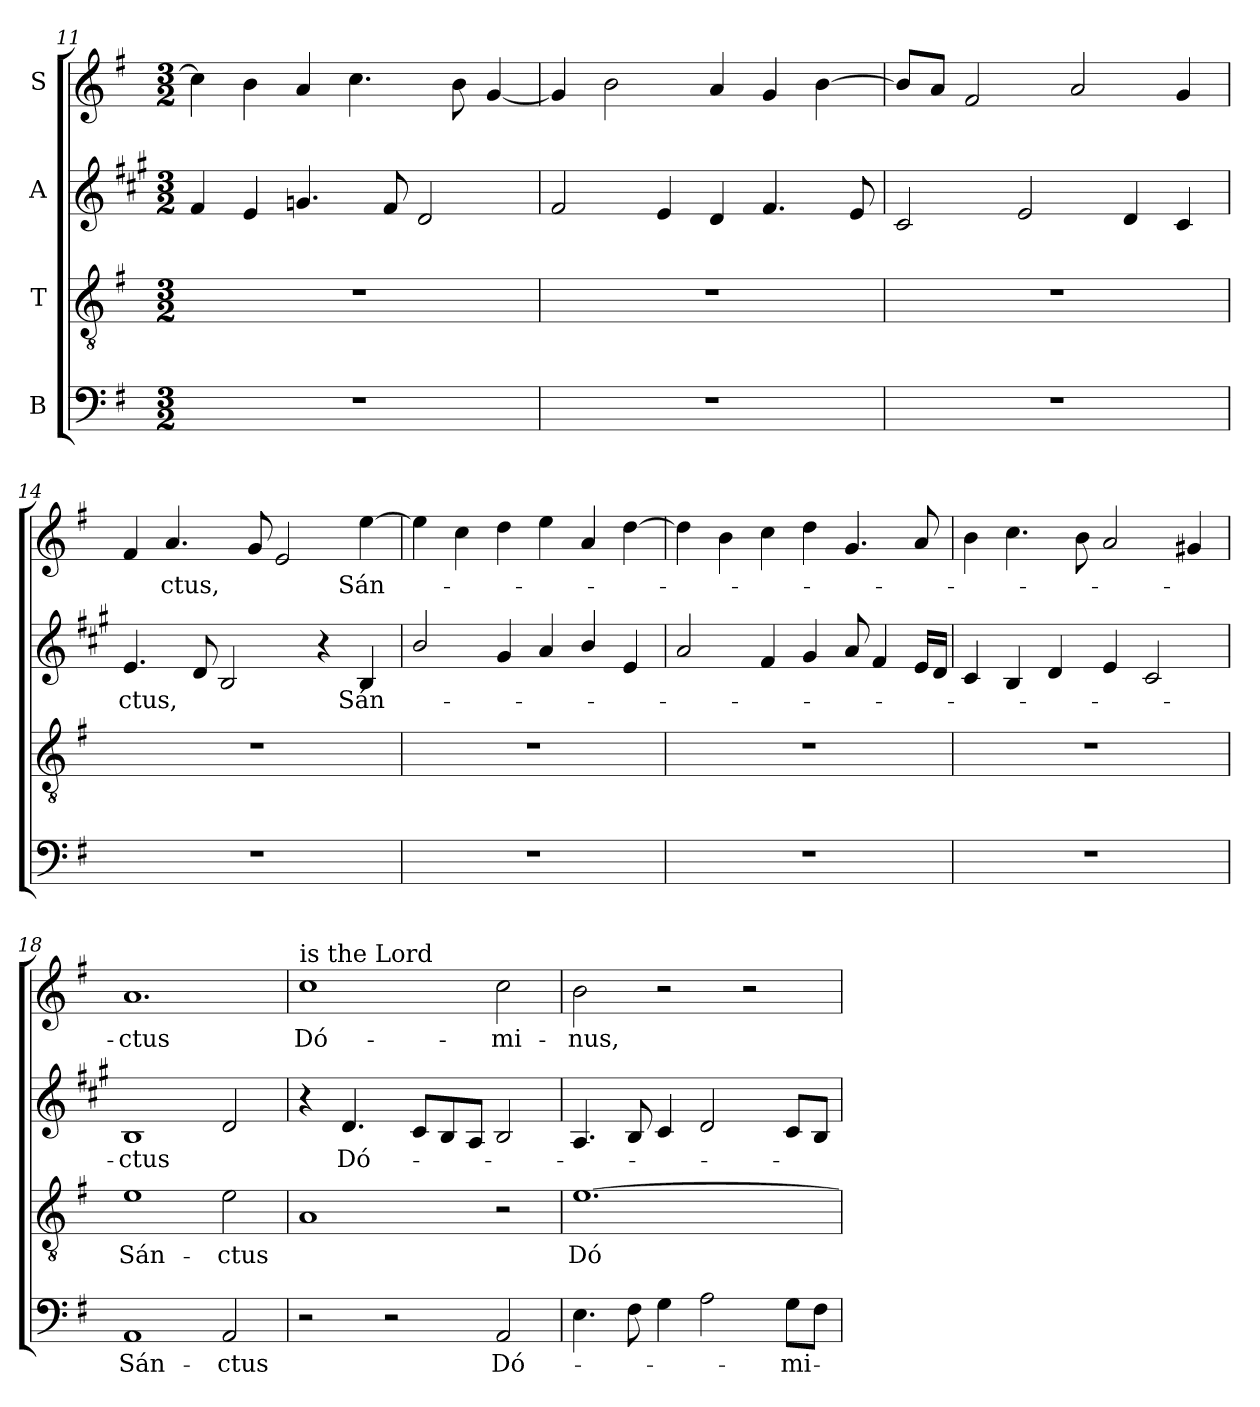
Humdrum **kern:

**kern	**text	**kern	**text	**kern	**text	**kern	**text
*part4	*part4	*part3	*part3	*part2	*part2	*part1	*part1
*staff4	*staff4	*staff3	*staff3	*staff2	*staff2	*staff1	*staff1
*I"B	*	*I"T	*	*I"A	*	*I"S	*
*clefF4	*	*clefGv2	*	*clefG2	*	*clefG2	*
*	*	*	*	*ITrd1c2	*	*	*
*k[f#]	*	*k[f#]	*	*k[f#]	*	*k[f#]	*
*G:	*	*G:	*	*G:	*	*G:	*
*M3/2	*	*M3/2	*	*M3/2	*	*M3/2	*
=11	=11	=11	=11	=11	=11	=11	=11
1.r	.	1.r	.	4e/	.	4cc\]	.
.	.	.	.	4d/	.	4b\	.
.	.	.	.	4.f/	.	4a/	.
.	.	.	.	.	.	4.cc\	.
.	.	.	.	8e/	.	.	.
.	.	.	.	2c/	.	.	.
.	.	.	.	.	.	8b\	.
.	.	.	.	.	.	[4g/	.
=12	=12	=12	=12	=12	=12	=12	=12
1.r	.	1.r	.	2e/	.	4g/]	.
.	.	.	.	.	.	2b\	.
.	.	.	.	4d/	.	.	.
.	.	.	.	4c/	.	4a/	.
.	.	.	.	4.e/	.	4g/	.
.	.	.	.	.	.	[4b\	.
.	.	.	.	8d/	.	.	.
!!LO:LB:g=z
=13	=13	=13	=13	=13	=13	=13	=13
1.r	.	1.r	.	2B/	.	8b/L]	.
.	.	.	.	.	.	8a/J	.
.	.	.	.	.	.	2f#/	.
.	.	.	.	2d/	.	.	.
.	.	.	.	.	.	2a/	.
.	.	.	.	4c/	.	.	.
.	.	.	.	4B/	.	4g/	.
=14	=14	=14	=14	=14	=14	=14	=14
!	!	!	!	!	!LO:LY:b	!	!
1.r	.	1.r	.	4.d/	-ctus,	4f#/	.
!	!	!	!	!	!	!	!LO:LY:b
.	.	.	.	.	.	4.a/	-ctus,
.	.	.	.	8c/	.	.	.
.	.	.	.	2A/	.	.	.
.	.	.	.	.	.	8g/	.
.	.	.	.	.	.	2e/	.
.	.	.	.	4r	.	.	.
!	!	!	!	!	!LO:LY:b	!	!LO:LY:b
.	.	.	.	4A/	Sán-	[4ee\	Sán-
=15	=15	=15	=15	=15	=15	=15	=15
1.r	.	1.r	.	2a/	.	4ee\]	.
.	.	.	.	.	.	4cc\	.
.	.	.	.	4f#/	.	4dd\	.
.	.	.	.	4g/	.	4ee\	.
.	.	.	.	4a/	.	4a/	.
.	.	.	.	4d/	.	[4dd\	.
=16	=16	=16	=16	=16	=16	=16	=16
1.r	.	1.r	.	2g/	.	4dd\]	.
.	.	.	.	.	.	4b\	.
.	.	.	.	4e/	.	4cc\	.
.	.	.	.	4f#/	.	4dd\	.
.	.	.	.	8g/	.	4.g/	.
.	.	.	.	4e/	.	.	.
.	.	.	.	16d/LL	.	8a/	.
.	.	.	.	16c/JJ	.	.	.
!!LO:PB:g=z
=17	=17	=17	=17	=17	=17	=17	=17
1.r	.	1.r	.	4B/	.	4b\	.
.	.	.	.	4A/	.	4.cc\	.
.	.	.	.	4c/	.	.	.
.	.	.	.	.	.	8b\	.
.	.	.	.	4d/	.	2a/	.
.	.	.	.	2B/	.	.	.
.	.	.	.	.	.	4g#/	.
=18	=18	=18	=18	=18	=18	=18	=18
!	!LO:LY:b	!	!LO:LY:b	!	!LO:LY:b	!	!LO:LY:b
1AA	Sán-	1e	Sán-	1A	-ctus	1.a	-ctus
!	!LO:LY:b	!	!LO:LY:b	!	!	!	!
2AA/	-ctus	2e\	-ctus	2c/	.	.	.
=19	=19	=19	=19	=19	=19	=19	=19
!	!	!	!	!	!	!LO:TX:a:t=is the Lord	!
!	!	!	!	!	!	!	!LO:LY:b
2r	.	1A	.	4r	.	1cc	Dó-
!	!	!	!	!	!LO:LY:b	!	!
.	.	.	.	4.c/	Dó-	.	.
2r	.	.	.	.	.	.	.
.	.	.	.	8B/L	.	.	.
.	.	.	.	8A/	.	.	.
.	.	.	.	8G/J	.	.	.
!	!LO:LY:b	!	!	!	!	!	!LO:LY:b
2AA/	Dó-	2r	.	2A/	.	2cc\	-mi-
=20	=20	=20	=20	=20	=20	=20	=20
!	!	!	!LO:LY:b	!	!	!	!LO:LY:b
4.E\	.	[1.e	Dó-	4.G/	.	2b\	-nus,
8F#\	.	.	.	8A/	.	.	.
4G\	.	.	.	4B/	.	2r	.
2A\	.	.	.	2c/	.	.	.
.	.	.	.	.	.	2r	.
!	!LO:LY:b	!	!	!	!	!	!
8G\L	-mi-	.	.	8B/L	.	.	.
8F#\J	.	.	.	8A/J	.	.	.
=	=	=	=	=	=	=	=
*-	*-	*-	*-	*-	*-	*-	*-
